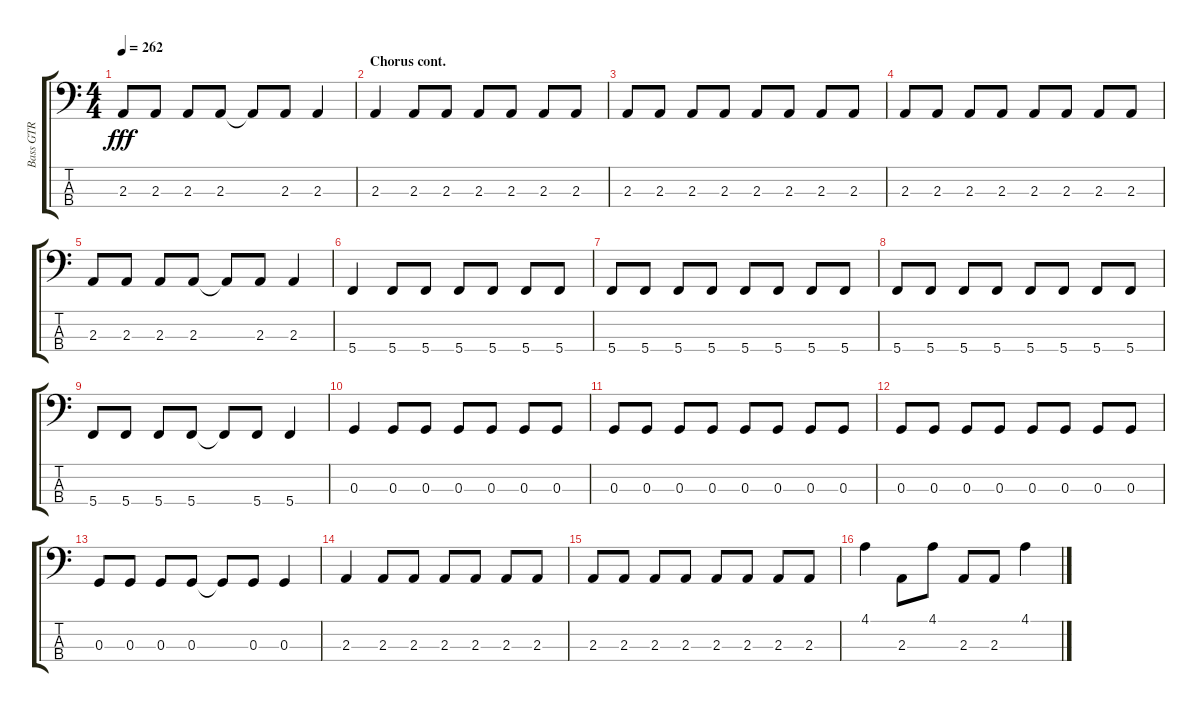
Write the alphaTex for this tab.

\track ("Bass GTR" "Bass GTR") {instrument electricbassfinger}
\staff {score tabs}
\tuning (F2 C2 G1 C1) {hide}
\ts (4 4)
\tempo 262
\clef f4
\ks aminor
2.3.8{dy fff} 2.3.8 2.3.8 2.3.8 2.3{t}.8 2.3.8 2.3.4 |
\section ("" "Chorus cont.")
2.3.4 2.3.8 2.3.8 2.3.8 2.3.8 2.3.8 2.3.8 |
2.3.8 2.3.8 2.3.8 2.3.8 2.3.8 2.3.8 2.3.8 2.3.8 |
2.3.8 2.3.8 2.3.8 2.3.8 2.3.8 2.3.8 2.3.8 2.3.8 |
2.3.8 2.3.8 2.3.8 2.3.8 2.3{t}.8 2.3.8 2.3.4 |
5.4.4 5.4.8 5.4.8 5.4.8 5.4.8 5.4.8 5.4.8 |
5.4.8 5.4.8 5.4.8 5.4.8 5.4.8 5.4.8 5.4.8 5.4.8 |
5.4.8 5.4.8 5.4.8 5.4.8 5.4.8 5.4.8 5.4.8 5.4.8 |
5.4.8 5.4.8 5.4.8 5.4.8 5.4{t}.8 5.4.8 5.4.4 |
0.3.4 0.3.8 0.3.8 0.3.8 0.3.8 0.3.8 0.3.8 |
0.3.8 0.3.8 0.3.8 0.3.8 0.3.8 0.3.8 0.3.8 0.3.8 |
0.3.8 0.3.8 0.3.8 0.3.8 0.3.8 0.3.8 0.3.8 0.3.8 |
0.3.8 0.3.8 0.3.8 0.3.8 0.3{t}.8 0.3.8 0.3.4 |
2.3.4 2.3.8 2.3.8 2.3.8 2.3.8 2.3.8 2.3.8 |
2.3.8 2.3.8 2.3.8 2.3.8 2.3.8 2.3.8 2.3.8 2.3.8 |
4.1.4 2.3.8 4.1.8 2.3.8 2.3.8 4.1.4
